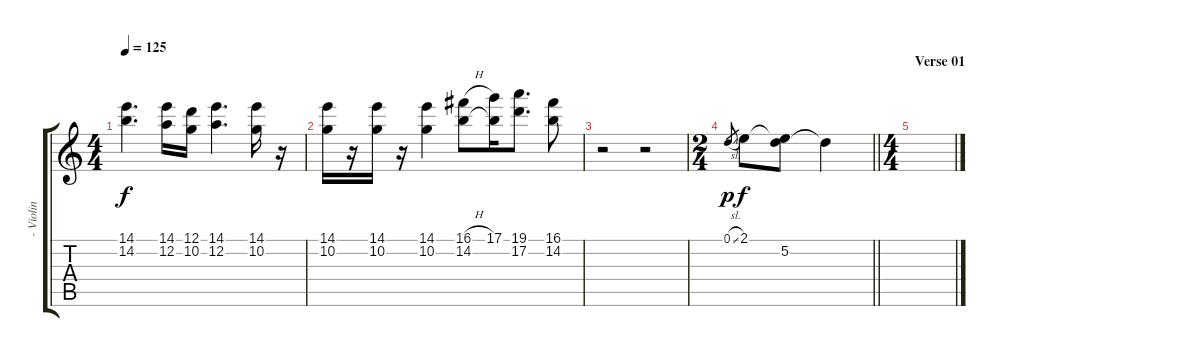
\track (" - Violin - " " - Violin ") {instrument stringensemble1}
\staff {score tabs}
\tuning (D5 A4 F4 C4 G3 C3) {hide}
\ts (4 4)
\tempo 125
\clef g2
\ks c
(14.1 14.2).4{d dy f} (14.1 12.2).16 (12.1 10.2).16 (14.1 12.2).4{d} (14.1 10.2).16 r.16 |
(14.1 10.2).16 r.16 (14.1 10.2).16 r.16 (14.1 10.2).4 (16.1{h} 14.2).8 (17.1 14.2{t}).16 (19.1 17.2).8{d} (16.1 14.2).8 |
r.2 r.2{volume 16 balance 0} |
\ts (2 4)
\barLineRight lightlight
0.1{sl}.8{gr dy p} 2.1.8{dy f} (2.1{t} 5.2).8 5.2{t}.4 |
\ts (4 4)
\section ("" "Verse 01")
